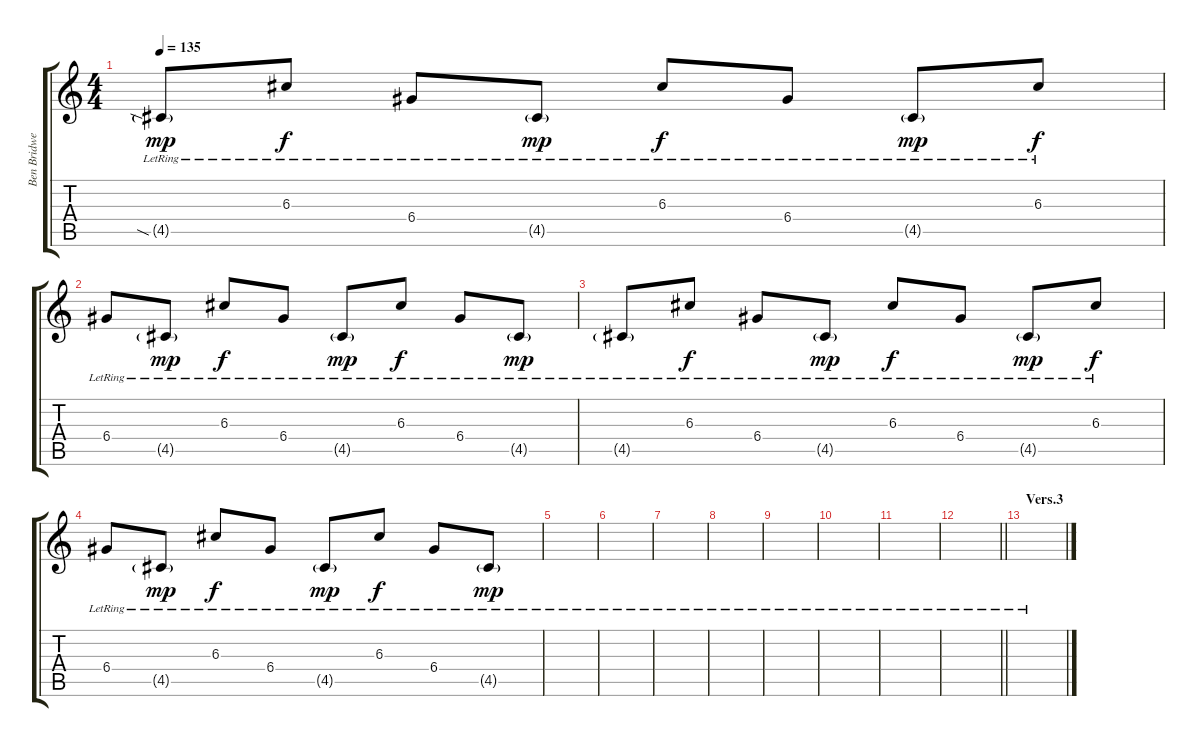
\track ("Ben Bridwell (Guitar)" "Ben Bridwe") {instrument electricguitarjazz}
\staff {score tabs}
\tuning (E4 B3 G3 D3 A2 E2) {hide}
\ts (4 4)
\tempo 135
\clef g2
\ks c
4.5{sia g lr}.8{dy mp} 6.3{lr}.8{dy f} 6.4{lr}.8 4.5{g lr}.8{dy mp} 6.3{lr}.8{dy f} 6.4{lr}.8 4.5{g lr}.8{dy mp} 6.3{lr}.8{dy f} |
6.4{lr}.8 4.5{g lr}.8{dy mp} 6.3{lr}.8{dy f} 6.4{lr}.8 4.5{g lr}.8{dy mp} 6.3{lr}.8{dy f} 6.4{lr}.8 4.5{g lr}.8{dy mp} |
4.5{g lr}.8 6.3{lr}.8{dy f} 6.4{lr}.8 4.5{g lr}.8{dy mp} 6.3{lr}.8{dy f} 6.4{lr}.8 4.5{g lr}.8{dy mp} 6.3{lr}.8{dy f} |
6.4{lr}.8 4.5{g lr}.8{dy mp} 6.3{lr}.8{dy f} 6.4{lr}.8 4.5{g lr}.8{dy mp} 6.3{lr}.8{dy f} 6.4{lr}.8 4.5{g lr}.8{dy mp} |
|
|
|
|
|
|
|
\barLineRight lightlight
|
\section ("" "Vers.3")
